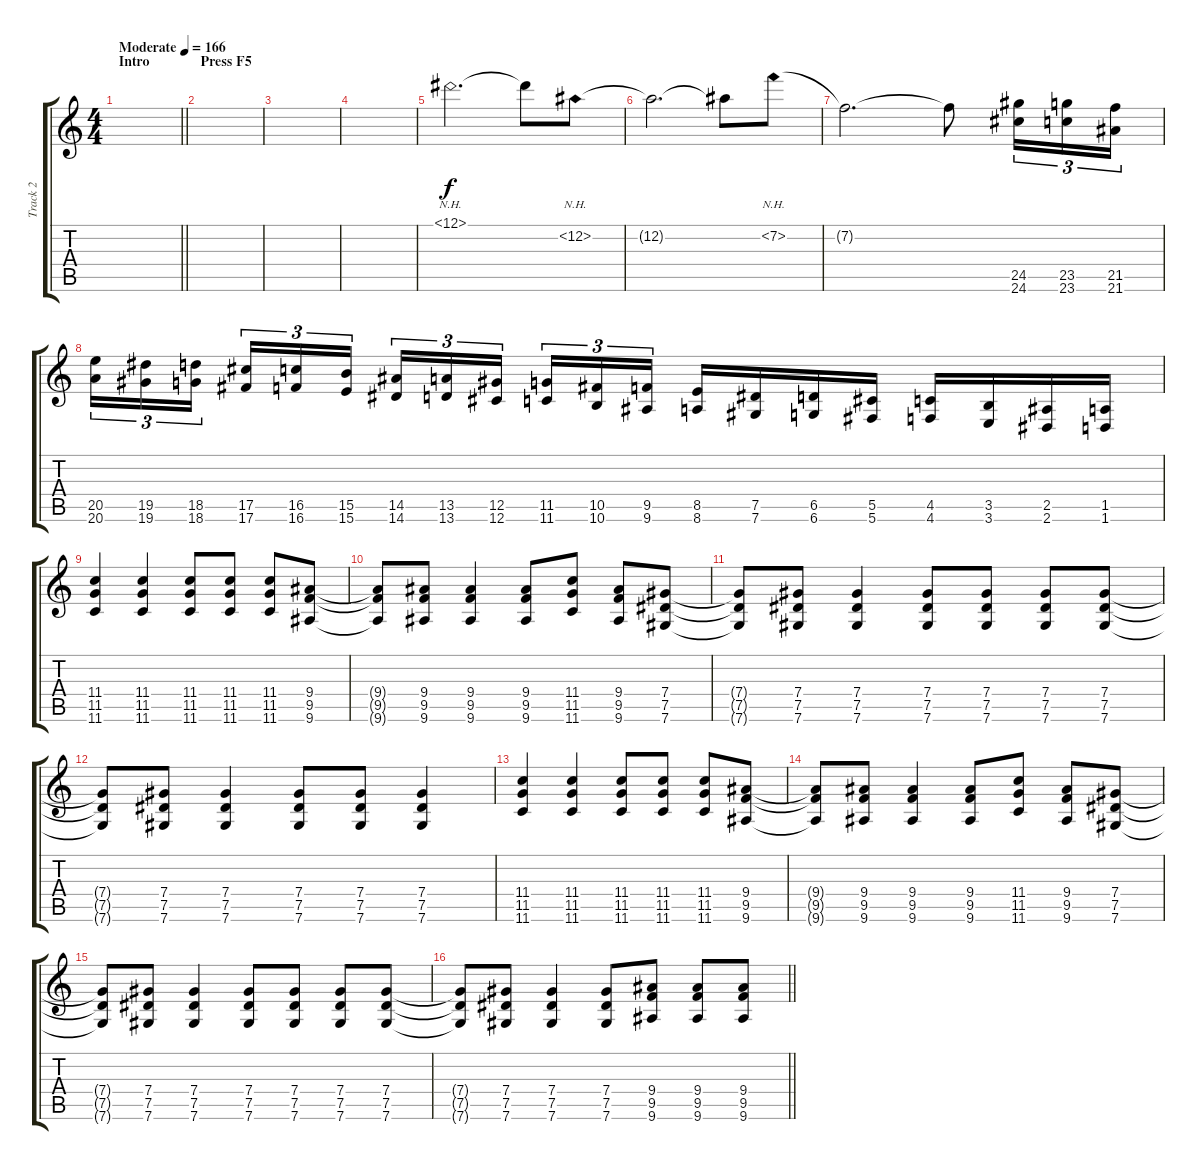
\track ("Track 2" "Track 2") {instrument distortionguitar}
\staff {score tabs}
\tuning (Eb4 Bb3 Gb3 Db3 Ab2 Db2) {hide}
\ts (4 4)
\section ("" "Intro")
\tempo (166 "Moderate")
\clef g2
\barLineRight lightlight
\ks c
|
\section ("" "Press F5")
|
|
|
12.1{nh}.2{d} 12.1{t}.8 12.2{nh}.8 |
12.2{t}.2{d} 12.2{t}.8 7.2{nh}.8 |
7.2{t}.2{d} 7.2{t}.8 (24.5 24.6).16{tu (3 2) instrument guitarfretnoise} (23.5 23.6).16{tu (3 2)} (21.5 21.6).16{tu (3 2)} |
(20.5 20.6).16{tu (3 2)} (19.5 19.6).16{tu (3 2)} (18.5 18.6).16{tu (3 2) beam splitsecondary} (17.5 17.6).16{tu (3 2)} (16.5 16.6).16{tu (3 2)} (15.5 15.6).16{tu (3 2)} (14.5 14.6).16{tu (3 2)} (13.5 13.6).16{tu (3 2)} (12.5 12.6).16{tu (3 2) beam splitsecondary} (11.5 11.6).16{tu (3 2)} (10.5 10.6).16{tu (3 2)} (9.5 9.6).16{tu (3 2)} (8.5 8.6).16 (7.5 7.6).16 (6.5 6.6).16 (5.5 5.6).16 (4.5 4.6).16 (3.5 3.6).16 (2.5 2.6).16 (1.5 1.6).16 |
(11.4 11.5 11.6).4{instrument distortionguitar} (11.4 11.5 11.6).4 (11.4 11.5 11.6).8 (11.4 11.5 11.6).8 (11.4 11.5 11.6).8 (9.4 9.5 9.6).8 |
(9.4{t} 9.5{t} 9.6{t}).8 (9.4 9.5 9.6).8 (9.4 9.5 9.6).4 (9.4 9.5 9.6).8 (11.4 11.5 11.6).8 (9.4 9.5 9.6).8 (7.4 7.5 7.6).8 |
(7.4{t} 7.5{t} 7.6{t}).8 (7.4 7.5 7.6).8 (7.4 7.5 7.6).4 (7.4 7.5 7.6).8 (7.4 7.5 7.6).8 (7.4 7.5 7.6).8 (7.4 7.5 7.6).8 |
(7.4{t} 7.5{t} 7.6{t}).8 (7.4 7.5 7.6).8 (7.4 7.5 7.6).4 (7.4 7.5 7.6).8 (7.4 7.5 7.6).8 (7.4 7.5 7.6).4 |
(11.4 11.5 11.6).4 (11.4 11.5 11.6).4 (11.4 11.5 11.6).8 (11.4 11.5 11.6).8 (11.4 11.5 11.6).8 (9.4 9.5 9.6).8 |
(9.4{t} 9.5{t} 9.6{t}).8 (9.4 9.5 9.6).8 (9.4 9.5 9.6).4 (9.4 9.5 9.6).8 (11.4 11.5 11.6).8 (9.4 9.5 9.6).8 (7.4 7.5 7.6).8 |
(7.4{t} 7.5{t} 7.6{t}).8 (7.4 7.5 7.6).8 (7.4 7.5 7.6).4 (7.4 7.5 7.6).8 (7.4 7.5 7.6).8 (7.4 7.5 7.6).8 (7.4 7.5 7.6).8 |
\barLineRight lightlight
(7.4{t} 7.5{t} 7.6{t}).8 (7.4 7.5 7.6).8 (7.4 7.5 7.6).4 (7.4 7.5 7.6).8 (9.4 9.5 9.6).8 (9.4 9.5 9.6).8 (9.4 9.5 9.6).8
